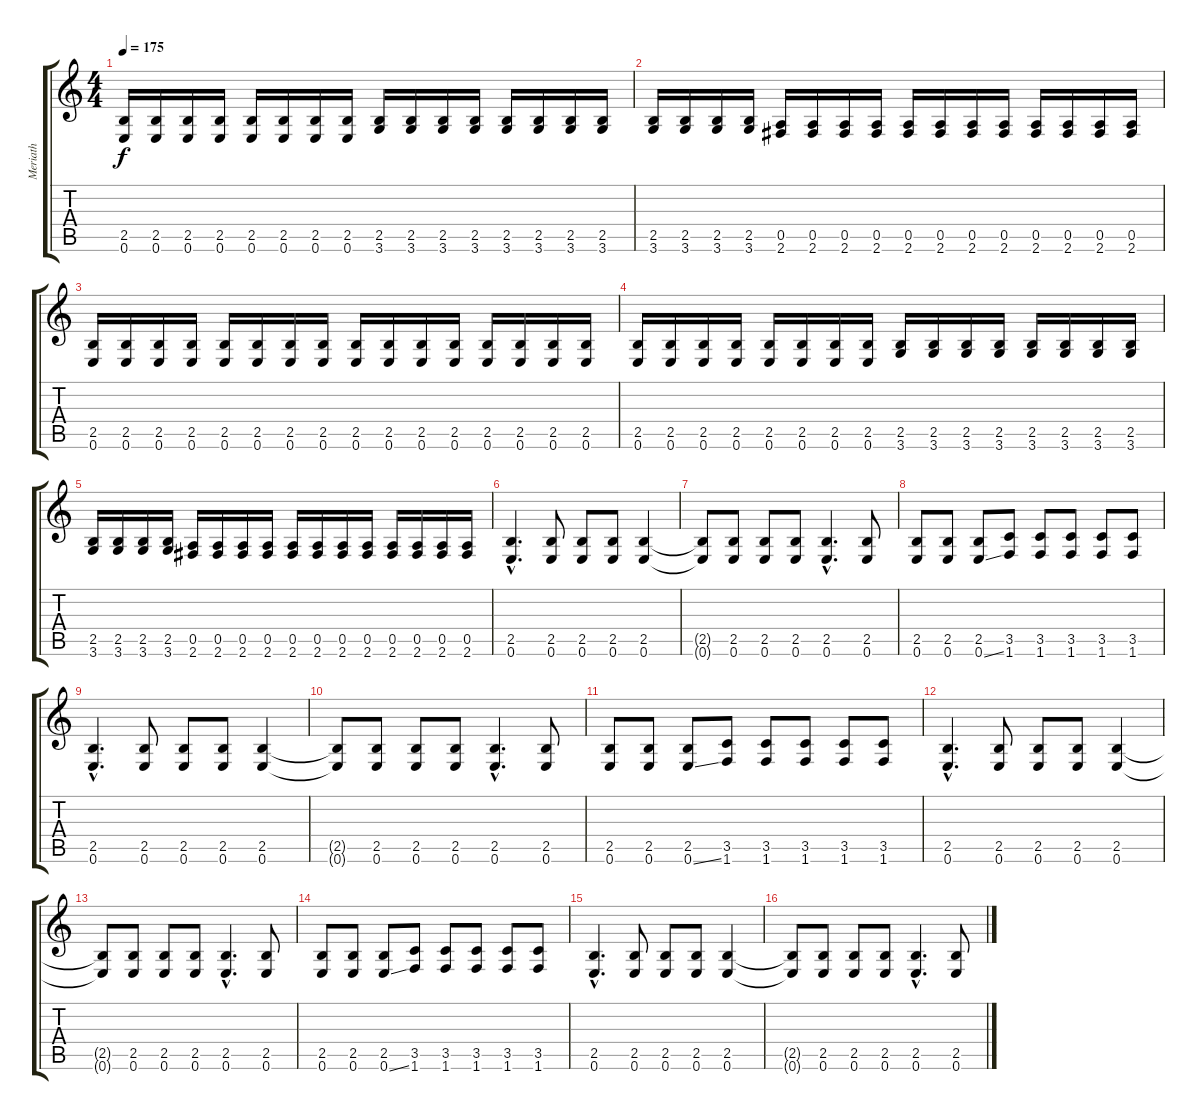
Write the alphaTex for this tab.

\track ("Meriath" "Meriath") {instrument distortionguitar}
\staff {score tabs}
\tuning (E4 B3 G3 D3 A2 E2) {hide}
\ts (4 4)
\tempo 175
\clef g2
\ks c
(2.5 0.6).16{dy f} (2.5 0.6).16 (2.5 0.6).16 (2.5 0.6).16 (2.5 0.6).16 (2.5 0.6).16 (2.5 0.6).16 (2.5 0.6).16 (2.5 3.6).16 (2.5 3.6).16 (2.5 3.6).16 (2.5 3.6).16 (2.5 3.6).16 (2.5 3.6).16 (2.5 3.6).16 (2.5 3.6).16 |
(2.5 3.6).16 (2.5 3.6).16 (2.5 3.6).16 (2.5 3.6).16 (0.5 2.6).16 (0.5 2.6).16 (0.5 2.6).16 (0.5 2.6).16 (0.5 2.6).16 (0.5 2.6).16 (0.5 2.6).16 (0.5 2.6).16 (0.5 2.6).16 (0.5 2.6).16 (0.5 2.6).16 (0.5 2.6).16 |
(2.5 0.6).16 (2.5 0.6).16 (2.5 0.6).16 (2.5 0.6).16 (2.5 0.6).16 (2.5 0.6).16 (2.5 0.6).16 (2.5 0.6).16 (2.5 0.6).16 (2.5 0.6).16 (2.5 0.6).16 (2.5 0.6).16 (2.5 0.6).16 (2.5 0.6).16 (2.5 0.6).16 (2.5 0.6).16 |
(2.5 0.6).16 (2.5 0.6).16 (2.5 0.6).16 (2.5 0.6).16 (2.5 0.6).16 (2.5 0.6).16 (2.5 0.6).16 (2.5 0.6).16 (2.5 3.6).16 (2.5 3.6).16 (2.5 3.6).16 (2.5 3.6).16 (2.5 3.6).16 (2.5 3.6).16 (2.5 3.6).16 (2.5 3.6).16 |
(2.5 3.6).16 (2.5 3.6).16 (2.5 3.6).16 (2.5 3.6).16 (0.5 2.6).16 (0.5 2.6).16 (0.5 2.6).16 (0.5 2.6).16 (0.5 2.6).16 (0.5 2.6).16 (0.5 2.6).16 (0.5 2.6).16 (0.5 2.6).16 (0.5 2.6).16 (0.5 2.6).16 (0.5 2.6).16 |
(2.5{hac} 0.6{hac}).4{d} (2.5 0.6).8 (2.5 0.6).8 (2.5 0.6).8 (2.5 0.6).4 |
(2.5{t} 0.6{t}).8 (2.5 0.6).8 (2.5 0.6).8 (2.5 0.6).8 (2.5{hac} 0.6{hac}).4{d} (2.5 0.6).8 |
(2.5 0.6).8 (2.5 0.6).8 (2.5 0.6{ss}).8 (3.5 1.6).8 (3.5 1.6).8 (3.5 1.6).8 (3.5 1.6).8 (3.5 1.6).8 |
(2.5{hac} 0.6{hac}).4{d} (2.5 0.6).8 (2.5 0.6).8 (2.5 0.6).8 (2.5 0.6).4 |
(2.5{t} 0.6{t}).8 (2.5 0.6).8 (2.5 0.6).8 (2.5 0.6).8 (2.5{hac} 0.6{hac}).4{d} (2.5 0.6).8 |
(2.5 0.6).8 (2.5 0.6).8 (2.5 0.6{ss}).8 (3.5 1.6).8 (3.5 1.6).8 (3.5 1.6).8 (3.5 1.6).8 (3.5 1.6).8 |
(2.5{hac} 0.6{hac}).4{d} (2.5 0.6).8 (2.5 0.6).8 (2.5 0.6).8 (2.5 0.6).4 |
(2.5{t} 0.6{t}).8 (2.5 0.6).8 (2.5 0.6).8 (2.5 0.6).8 (2.5{hac} 0.6{hac}).4{d} (2.5 0.6).8 |
(2.5 0.6).8 (2.5 0.6).8 (2.5 0.6{ss}).8 (3.5 1.6).8 (3.5 1.6).8 (3.5 1.6).8 (3.5 1.6).8 (3.5 1.6).8 |
(2.5{hac} 0.6{hac}).4{d} (2.5 0.6).8 (2.5 0.6).8 (2.5 0.6).8 (2.5 0.6).4 |
(2.5{t} 0.6{t}).8 (2.5 0.6).8 (2.5 0.6).8 (2.5 0.6).8 (2.5{hac} 0.6{hac}).4{d} (2.5 0.6).8
